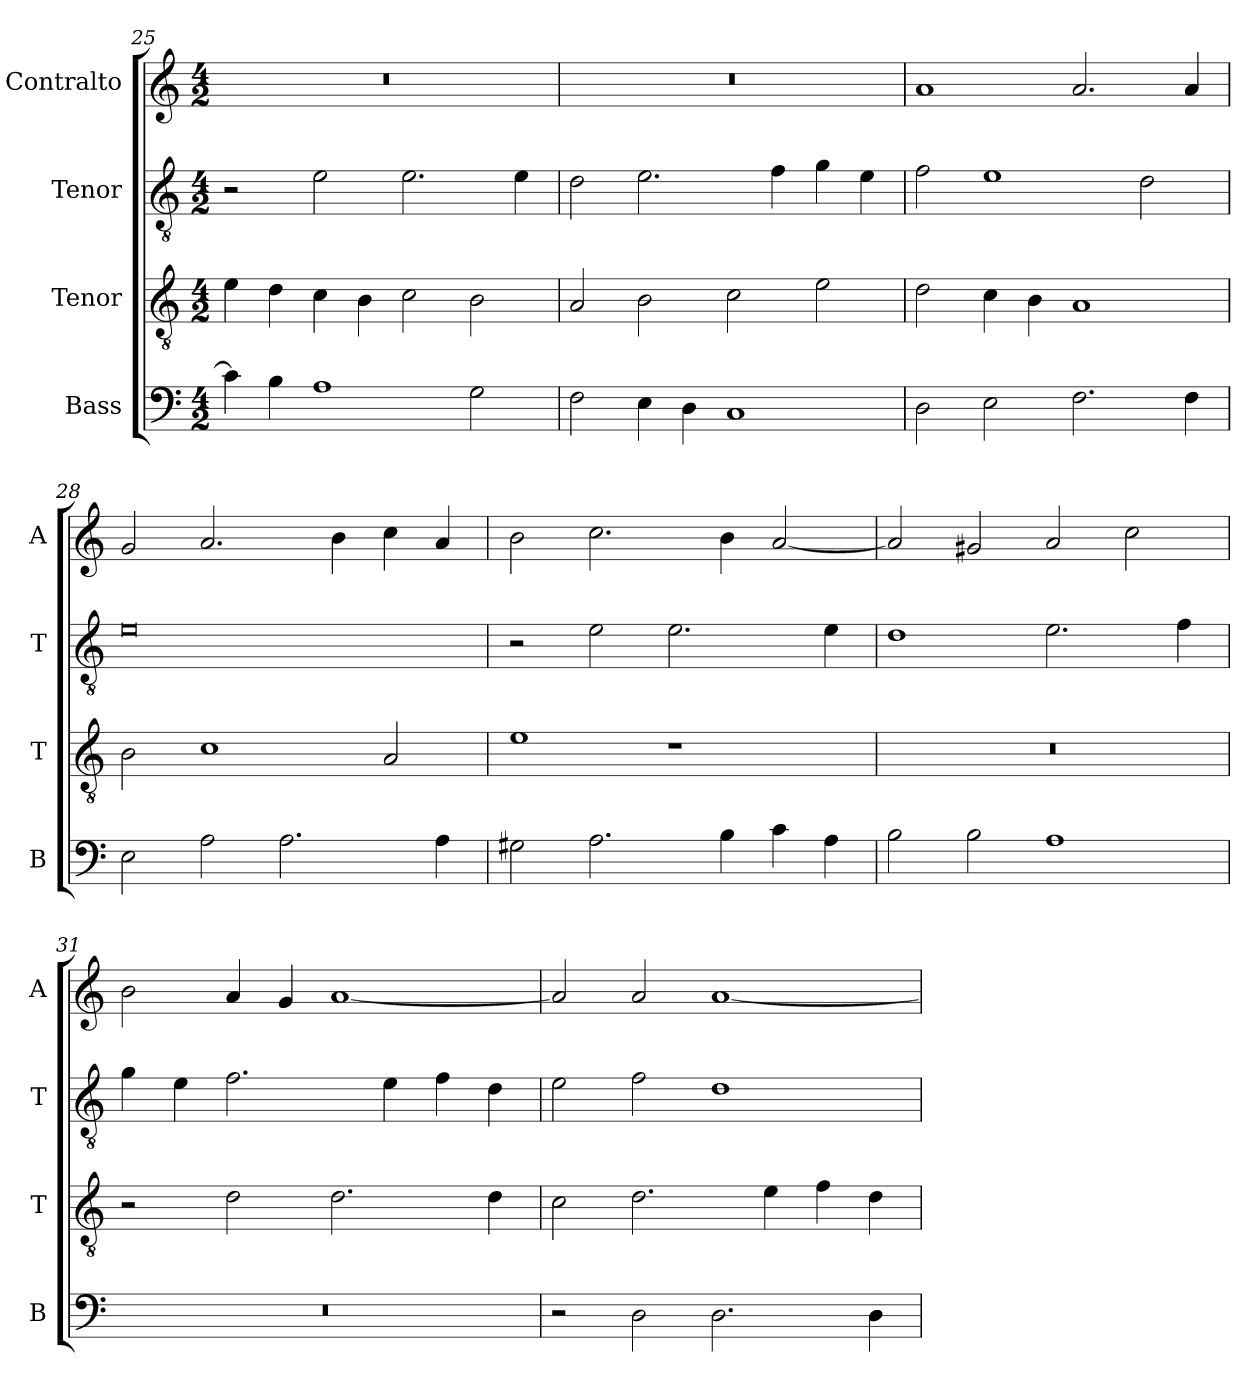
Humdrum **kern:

**kern	**kern	**kern	**kern
*part4	*part3	*part2	*part1
*staff4	*staff3	*staff2	*staff1
*I"Bass	*I"Tenor	*I"Tenor	*I"Contralto
*I'B	*I'T	*I'T	*I'A
*clefF4	*clefGv2	*clefGv2	*clefG2
*k[]	*k[]	*k[]	*k[]
*A:aeo	*A:aeo	*A:aeo	*A:aeo
*M4/2	*M4/2	*M4/2	*M4/2
=25	=25	=25	=25
4c]	4e	2r	0r
4B	4d	.	.
1A	4c	2e	.
.	4B	.	.
.	2c	2.e	.
2G	2B	.	.
.	.	4e	.
=26	=26	=26	=26
2F	2A	2d	0r
4E	2B	2.e	.
4D	.	.	.
1C	2c	.	.
.	.	4f	.
.	2e	4g	.
.	.	4e	.
=27	=27	=27	=27
2D	2d	2f	1a
2E	4c	1e	.
.	4B	.	.
2.F	1A	.	2.a
.	.	2d	.
4F	.	.	4a
=28	=28	=28	=28
2E	2B	0e	2g
2A	1c	.	2.a
2.A	.	.	.
.	.	.	4b
.	2A	.	4cc
4A	.	.	4a
=29	=29	=29	=29
2G#X	1e	2r	2b
2.A	.	2e	2.cc
.	1r	2.e	.
4B	.	.	4b
4c	.	.	[2a
4A	.	4e	.
=30	=30	=30	=30
2B	0r	1d	2a]
2B	.	.	2g#X
1A	.	2.e	2a
.	.	.	2cc
.	.	4f	.
=31	=31	=31	=31
0r	2r	4g	2b
.	.	4e	.
.	2d	2.f	4a
.	.	.	4g
.	2.d	.	[1a
.	.	4e	.
.	.	4f	.
.	4d	4d	.
=32	=32	=32	=32
2r	2c	2e	2a]
2D	2.d	2f	2a
2.D	.	1d	[1a
.	4e	.	.
.	4f	.	.
4D	4d	.	.
=	=	=	=
*-	*-	*-	*-
